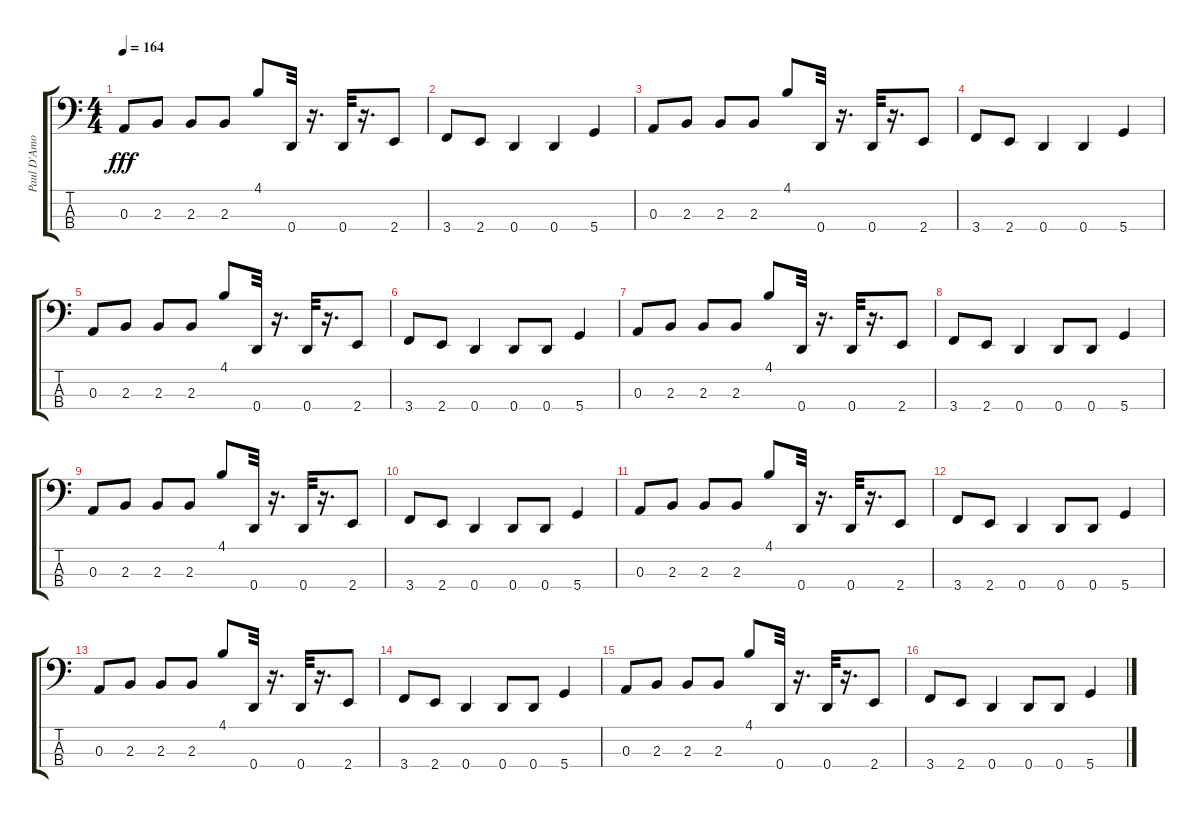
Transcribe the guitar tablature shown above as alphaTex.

\track ("Paul D'Amour" "Paul D'Amo") {instrument electricbasspick}
\staff {score tabs}
\tuning (G2 D2 A1 D1) {hide}
\ts (4 4)
\tempo 164
\clef f4
\ks c
0.3.8{dy fff} 2.3.8 2.3.8 2.3.8 4.1.8 0.4.32 r.16{d} 0.4.32 r.16{d} 2.4.8 |
3.4.8 2.4.8 0.4.4 0.4.4 5.4.4 |
0.3.8 2.3.8 2.3.8 2.3.8 4.1.8 0.4.32 r.16{d} 0.4.32 r.16{d} 2.4.8 |
3.4.8 2.4.8 0.4.4 0.4.4 5.4.4 |
0.3.8 2.3.8 2.3.8 2.3.8 4.1.8 0.4.32 r.16{d} 0.4.32 r.16{d} 2.4.8 |
3.4.8 2.4.8 0.4.4 0.4.8 0.4.8 5.4.4 |
0.3.8 2.3.8 2.3.8 2.3.8 4.1.8 0.4.32 r.16{d} 0.4.32 r.16{d} 2.4.8 |
3.4.8 2.4.8 0.4.4 0.4.8 0.4.8 5.4.4 |
0.3.8 2.3.8 2.3.8 2.3.8 4.1.8 0.4.32 r.16{d} 0.4.32 r.16{d} 2.4.8 |
3.4.8 2.4.8 0.4.4 0.4.8 0.4.8 5.4.4 |
0.3.8 2.3.8 2.3.8 2.3.8 4.1.8 0.4.32 r.16{d} 0.4.32 r.16{d} 2.4.8 |
3.4.8 2.4.8 0.4.4 0.4.8 0.4.8 5.4.4 |
0.3.8 2.3.8 2.3.8 2.3.8 4.1.8 0.4.32 r.16{d} 0.4.32 r.16{d} 2.4.8 |
3.4.8 2.4.8 0.4.4 0.4.8 0.4.8 5.4.4 |
0.3.8 2.3.8 2.3.8 2.3.8 4.1.8 0.4.32 r.16{d} 0.4.32 r.16{d} 2.4.8 |
3.4.8 2.4.8 0.4.4 0.4.8 0.4.8 5.4.4
